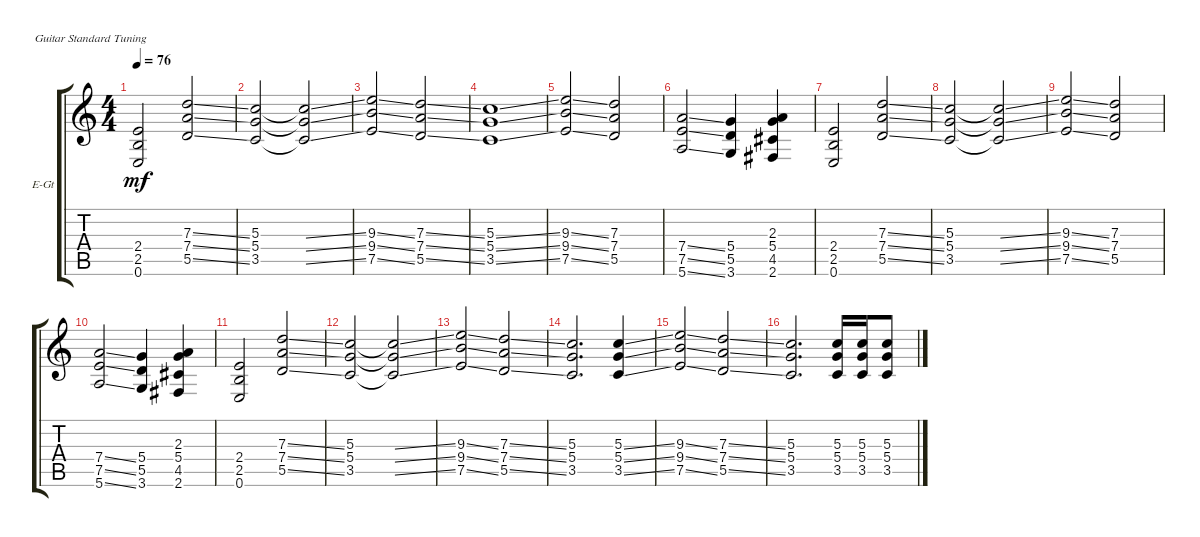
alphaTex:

\defaultSystemsLayout 4
\bracketExtendMode groupsimilarinstruments
\firstSystemTrackNameOrientation horizontal
\otherSystemsTrackNameOrientation horizontal
\track ("Synyster (Rhythm Guitar)" "E-Gt") {instrument distortionguitar}
\staff {score tabs}
\tuning (E4 B3 G3 D3 A2 E2)
\ts (4 4)
\tempo 76
\clef g2
\ks c
(2.4 2.5 0.6).2{dy mf} (5.5{ss} 7.4{ss} 7.3{ss}).2 |
(3.5 5.4 5.3).2 (3.5{ss t} 5.4{ss t} 5.3{ss t}).2 |
(7.5{ss} 9.4{ss} 9.3{ss}).2 (5.5{ss} 7.4{ss} 7.3{ss}).2 |
(3.5{ss} 5.4{ss} 5.3{ss}).1 |
(7.5{ss} 9.4{ss} 9.3{ss}).2 (5.5 7.4 7.3).2 |
(5.6{ss} 7.5{ss} 7.4{ss}).2 (3.6 5.5 5.4).4 (2.6 4.5 5.4 2.3).4 |
(2.4 2.5 0.6).2 (5.5{ss} 7.4{ss} 7.3{ss}).2 |
(3.5 5.4 5.3).2 (3.5{ss t} 5.4{ss t} 5.3{ss t}).2 |
(7.5{ss} 9.4{ss} 9.3{ss}).2 (5.5 7.4 7.3).2 |
(5.6{ss} 7.5{ss} 7.4{ss}).2 (3.6 5.5 5.4).4 (2.6 4.5 5.4 2.3).4 |
(2.4 2.5 0.6).2 (5.5{ss} 7.4{ss} 7.3{ss}).2 |
(3.5 5.4 5.3).2 (3.5{ss t} 5.4{ss t} 5.3{ss t}).2 |
(7.5{ss} 9.4{ss} 9.3{ss}).2 (7.3{ss} 7.4{ss} 5.5{ss}).2 |
(3.5 5.4 5.3).2{d} (5.3{ss} 5.4{ss} 3.5{ss}).4 |
(7.5{ss} 9.4{ss} 9.3{ss}).2 (7.3{ss} 7.4{ss} 5.5{ss}).2 |
(3.5 5.4 5.3).2{d} (5.3 5.4 3.5).16 (5.3 5.4 3.5).16 (3.5{ss} 5.4{ss} 5.3{ss}).8
